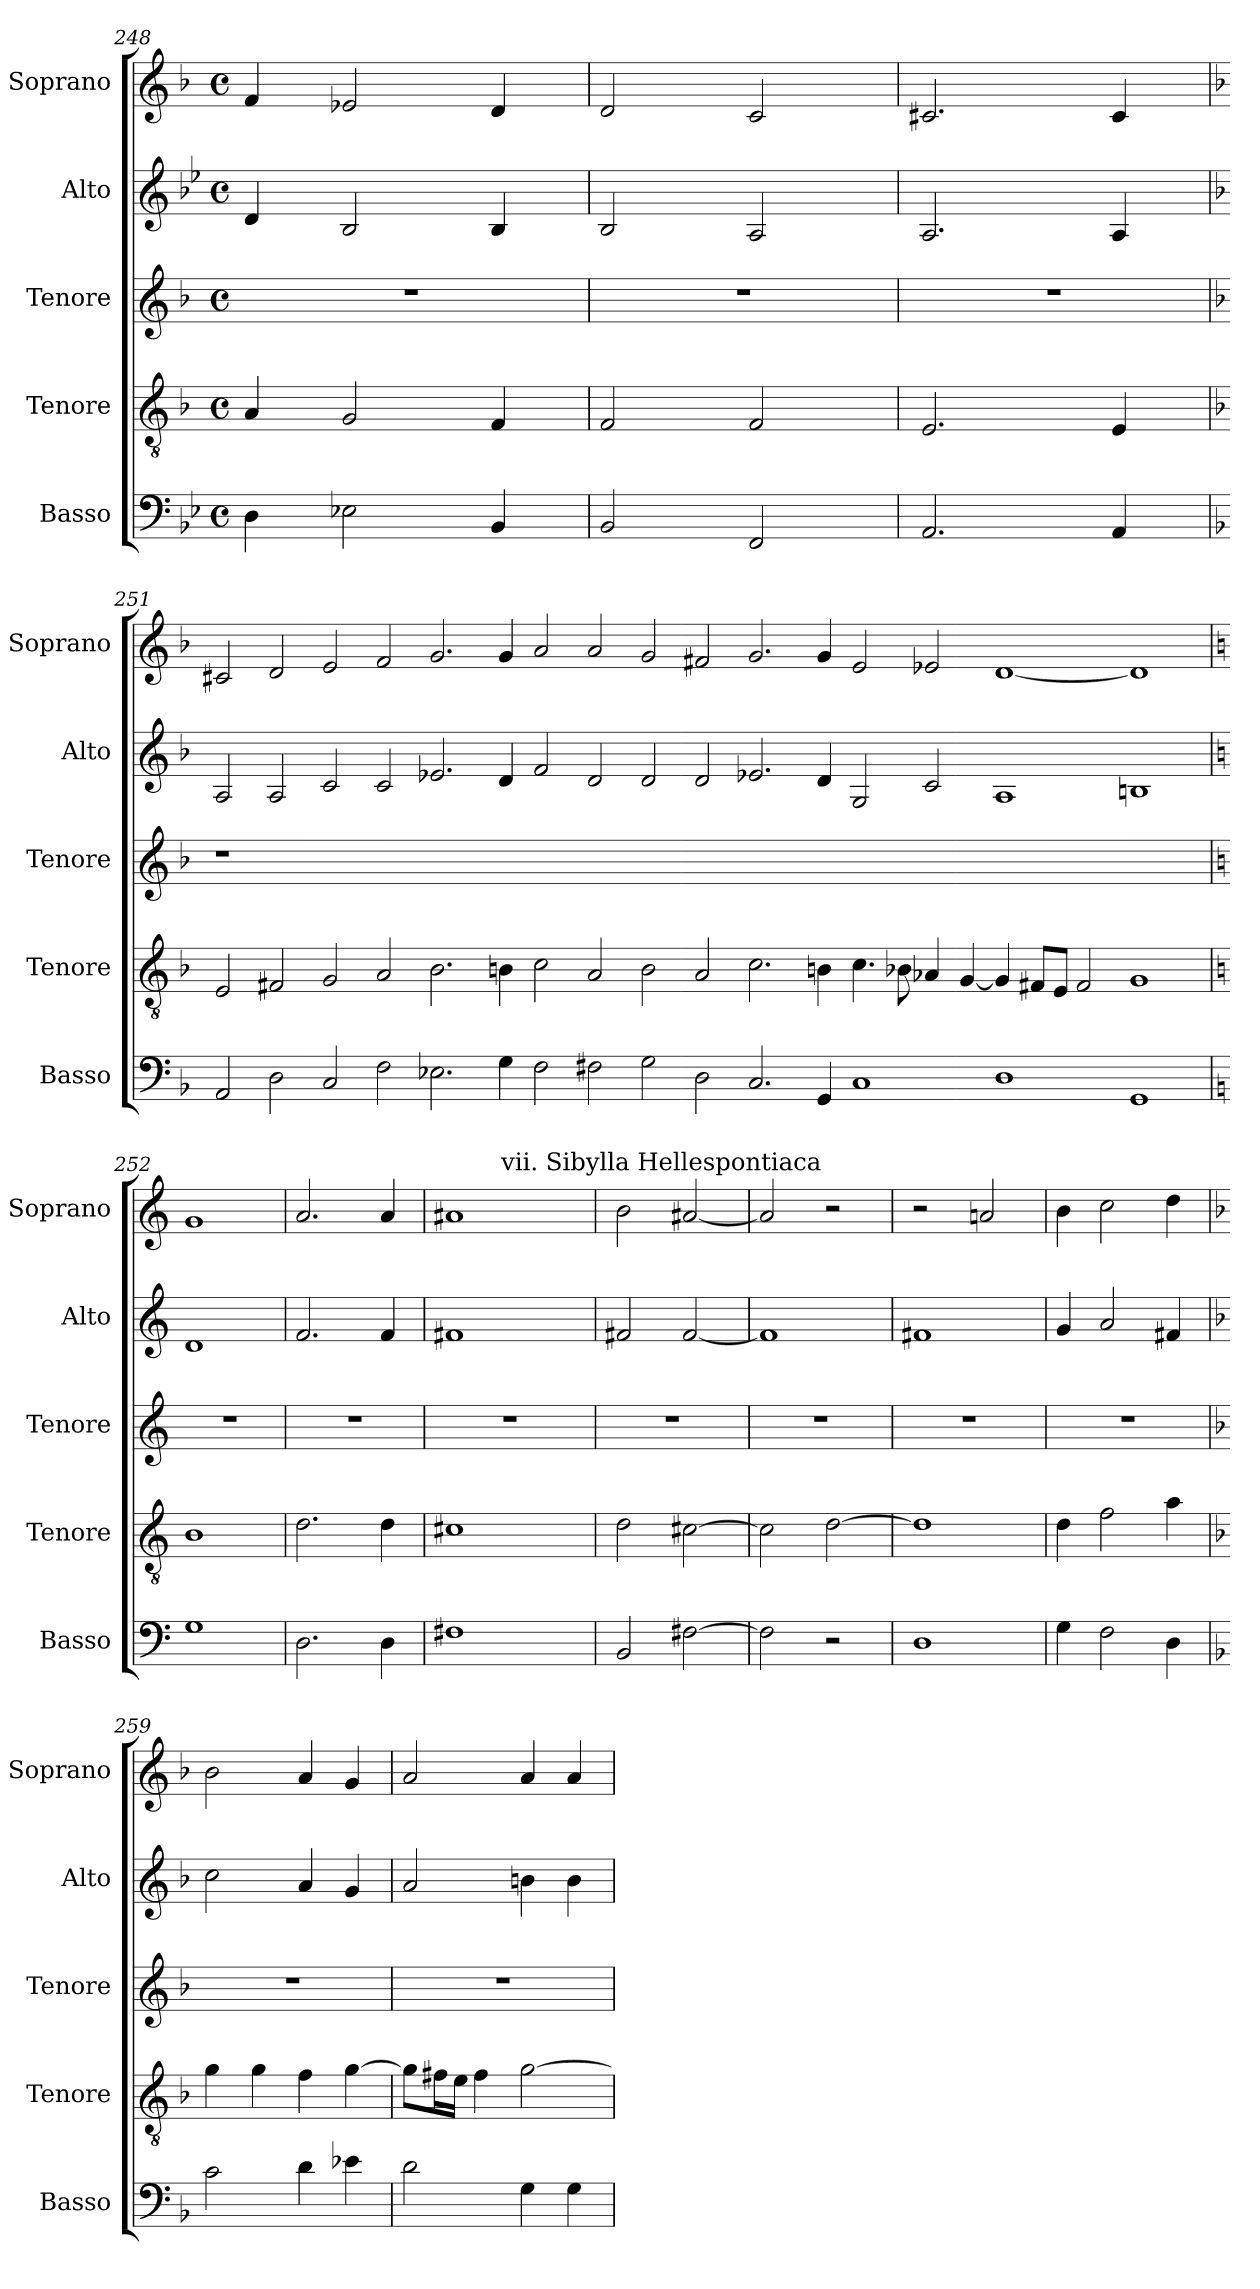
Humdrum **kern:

**kern	**kern	**kern	**kern	**kern
*part5	*part4	*part3	*part2	*part1
*staff5	*staff4	*staff3	*staff2	*staff1
*I"Basso	*I"Tenore	*I"Tenore	*I"Alto	*I"Soprano
*I'Basso	*I'Tenore	*I'Tenore	*I'Alto	*I'Soprano
*clefF4	*clefGv2	*clefG2	*clefG2	*clefG2
*k[b-e-]	*k[b-]	*k[b-]	*k[b-e-]	*k[b-]
*B-:	*F:	*F:	*B-:	*F:
*M4/4	*M4/4	*M4/4	*M4/4	*M4/4
*met(c)	*met(c)	*met(c)	*met(c)	*met(c)
=248	=248	=248	=248	=248
4D\	4A/	1r	4d/	4f/
2E-X\	2G/	.	2B-/	2e-X/
4BB-/	4F/	.	4B-/	4d/
=249	=249	=249	=249	=249
2BB-/	2F/	1r	2B-/	2d/
2FF/	2F/	.	2A/	2c/
=250	=250	=250	=250	=250
2.AA/	2.E/	1r	2.A/	2.c#X/
4AA/	4E/	.	4A/	4c#/
!!LO:LB:g=z
=251	=251	=251	=251	=251
*k[b-]	*	*	*k[b-]	*
*F:	*	*	*F:	*
2AA/	2E/	1r	2A/	2c#X/
2D\	2F#X/	.	2A/	2d/
2C/	2G/	000ryy	2c/	2e/
2F\	2A/	.	2c/	2f/
2.E-X\	2.B-\	.	2.e-X/	2.g/
4G\	4Bn\	.	4d/	4g/
2F\	2c\	.	2f/	2a/
2F#X\	2A/	.	2d/	2a/
2G\	2B\	.	2d/	2g/
2D\	2A/	.	2d/	2f#X/
2.C/	2.c\	.	2.e-X/	2.g/
4GG/	4Bn\	.	4d/	4g/
1C	4.c\	.	2G/	2e/
.	8B-X\	.	.	.
.	4A-X/	.	2c/	2e-X/
.	[<4G/	.	.	.
1D	4G/]	.	1A	[<1d
.	8F#X/L	.	.	.
.	8E/J	.	.	.
.	2F#/	.	.	.
1GG	1G	.	1Bn	1d]
!!LO:PB:g=z
=252!	=252!	=252!	=252!	=252!
*k[]	*k[]	*k[]	*k[]	*k[]
*C:	*C:	*C:	*C:	*C:
1G	1B	1r	1d	1g
=253	=253	=253	=253	=253
2.D\	2.d\	1r	2.f/	2.a/
4D\	4d\	.	4f/	4a/
=254	=254	=254	=254	=254
*	*	*	*	*^
1F#X	1c#X	1r	1f#X	1a#X	4.ryy
!	!	!	!	!	!LO:TX:a:t=vii. Sibylla Hellespontiaca
.	.	.	.	.	2ryy
.	.	.	.	.	8ryy
*	*	*	*	*v	*v
=255	=255	=255	=255	=255
2BB/	2d\	1r	2f#X/	2b\
[>2F#X\	[>2c#X\	.	[<2f#/	[<2a#X/
=256	=256	=256	=256	=256
2F#\]	2c#\]	1r	1f#]	2a#/]
2r	[>2d\	.	.	2r
=257	=257	=257	=257	=257
1D	1d]	1r	1f#X	2r
.	.	.	.	2an/
=258	=258	=258	=258	=258
4G\	4d\	1r	4g/	4b\
2F\	2f\	.	2a/	2cc\
4D\	4a\	.	4f#X/	4dd\
=259	=259	=259	=259	=259
*k[b-]	*k[b-]	*k[b-]	*k[b-]	*k[b-]
*F:	*F:	*F:	*F:	*F:
2c\	4g\	1r	2cc\	2b-\
.	4g\	.	.	.
4d\	4f\	.	4a/	4a/
4e-X\	[>4g\	.	4g/	4g/
=260	=260	=260	=260	=260
2d\	8g\L]	1r	2a/	2a/
.	16f#X\L	.	.	.
.	16e\JJ	.	.	.
.	4f#\	.	.	.
4G\	[<2g\	.	4bn\	4a/
4G\	.	.	4b\	4a/
=	=	=	=	=
*-	*-	*-	*-	*-
